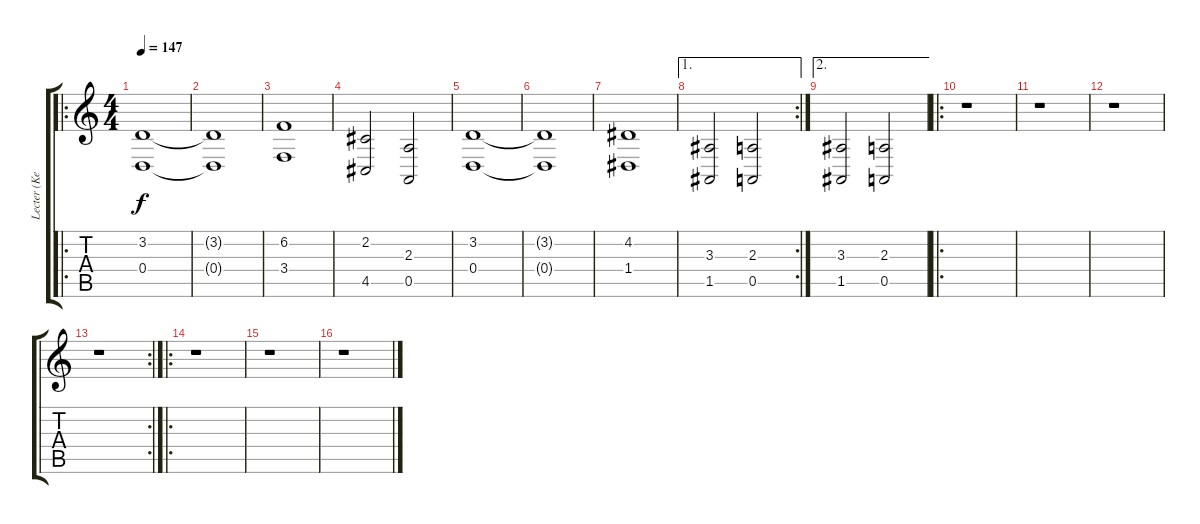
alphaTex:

\track ("Lecter (KeybLeft)" "Lecter (Ke") {instrument pad4choir}
\staff {score tabs}
\tuning (E4 B3 G3 D3 A2 E2) {hide}
\ro
\ts (4 4)
\tempo 147
\clef g2
\ks c
(3.2 0.4).1{dy f} |
(3.2{t} 0.4{t}).1 |
(6.2 3.4).1 |
(2.2 4.5).2 (2.3 0.5).2 |
(3.2 0.4).1 |
(3.2{t} 0.4{t}).1 |
(4.2 1.4).1 |
\ae 1
\rc 2
(3.3 1.5).2 (2.3 0.5).2 |
\ae 2
(3.3 1.5).2 (2.3 0.5).2 |
\ro
r.1 |
r.1 |
r.1 |
\rc 2
r.1 |
\ro
r.1 |
r.1 |
r.1
